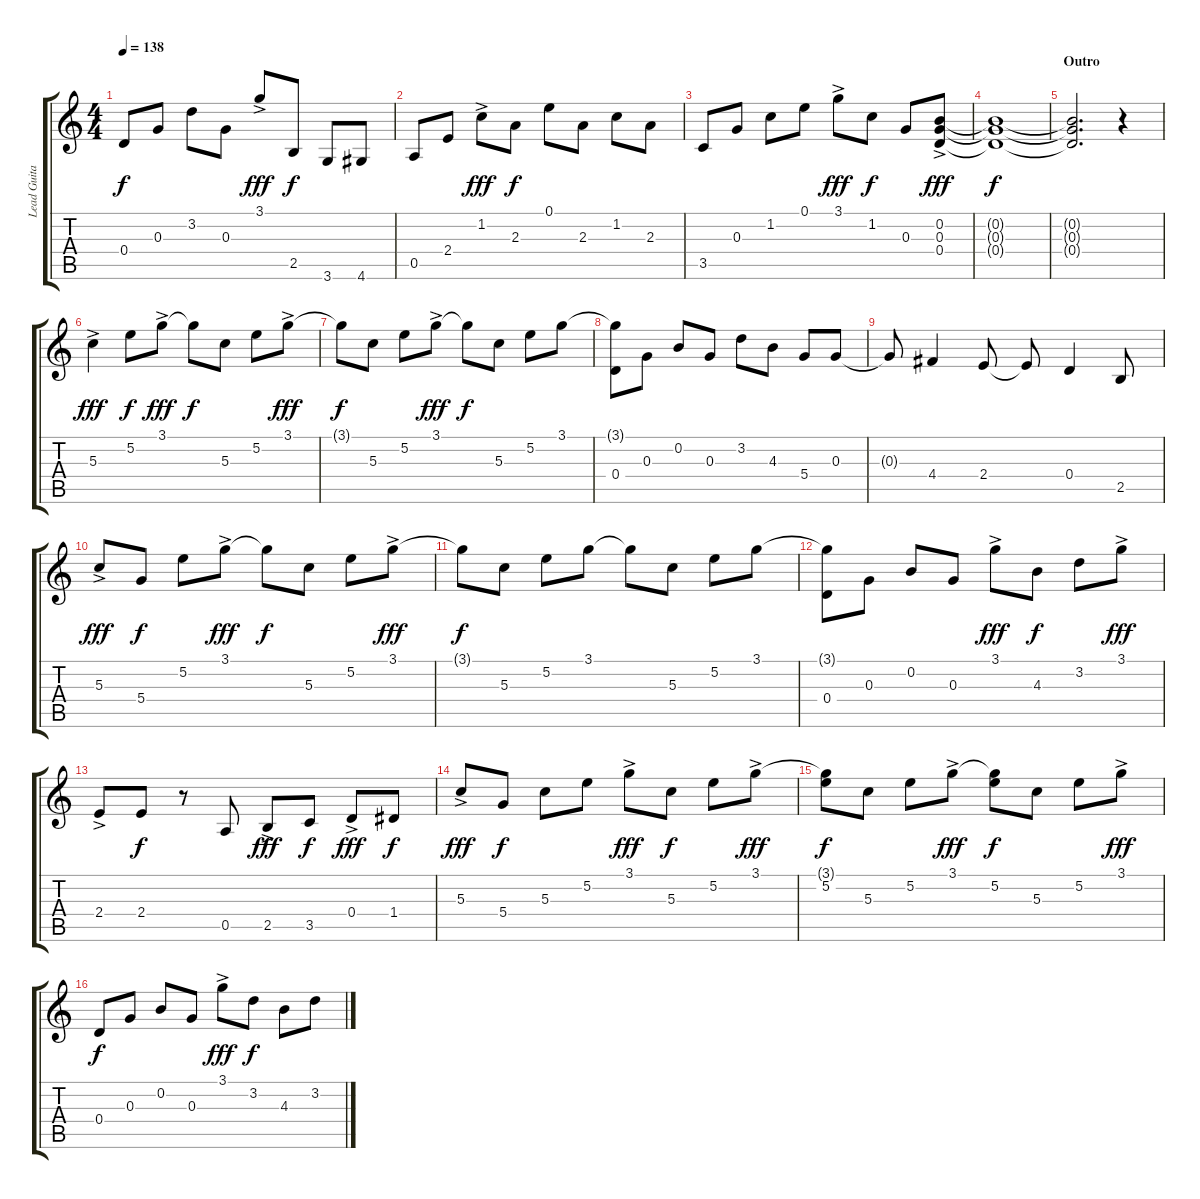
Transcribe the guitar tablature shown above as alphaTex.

\track ("Lead Guitar (Don Felder)" "Lead Guita") {instrument electricguitarclean}
\staff {score tabs}
\tuning (E4 B3 G3 D3 A2 E2) {hide}
\ts (4 4)
\tempo 138
\clef g2
\ks c
0.4.8{dy f} 0.3.8 3.2.8 0.3.8 3.1{ac}.8{dy fff} 2.5.8{dy f} 3.6.8 4.6.8 |
0.5.8 2.4.8 1.2{ac}.8{dy fff} 2.3.8{dy f} 0.1.8 2.3.8 1.2.8 2.3.8 |
3.5.8 0.3.8 1.2.8 0.1.8 3.1{ac}.8{dy fff} 1.2.8{dy f} 0.3.8 (0.2{ac} 0.3{ac} 0.4{ac}).8{dy fff} |
(0.2{t} 0.3{t} 0.4{t}).1{dy f} |
\section ("" "Outro")
(0.2{t} 0.3{t} 0.4{t}).2{d} r.4 |
5.3{ac}.4{dy fff} 5.2.8{dy f} 3.1{ac}.8{dy fff} 3.1{t}.8{dy f} 5.3.8 5.2.8 3.1{ac}.8{dy fff} |
3.1{t}.8{dy f} 5.3.8 5.2.8 3.1{ac}.8{dy fff} 3.1{t}.8{dy f} 5.3.8 5.2.8 3.1.8 |
(3.1{t} 0.4).8 0.3.8 0.2.8 0.3.8 3.2.8 4.3.8 5.4.8 0.3.8 |
0.3{t}.8 4.4.4 2.4.8 2.4{t}.8 0.4.4 2.5.8 |
5.3{ac}.8{dy fff} 5.4.8{dy f} 5.2.8 3.1{ac}.8{dy fff} 3.1{t}.8{dy f} 5.3.8 5.2.8 3.1{ac}.8{dy fff} |
3.1{t}.8{dy f} 5.3.8 5.2.8 3.1.8 3.1{t}.8 5.3.8 5.2.8 3.1.8 |
(3.1{t} 0.4).8 0.3.8 0.2.8 0.3.8 3.1{ac}.8{dy fff} 4.3.8{dy f} 3.2.8 3.1{ac}.8{dy fff} |
2.4{ac}.8 2.4.8{dy f} r.8 0.5.8 2.5{ac}.8{dy fff} 3.5.8{dy f} 0.4{ac}.8{dy fff} 1.4.8{dy f} |
5.3{ac}.8{dy fff} 5.4.8{dy f} 5.3.8 5.2.8 3.1{ac}.8{dy fff} 5.3.8{dy f} 5.2.8 3.1{ac}.8{dy fff} |
(3.1{t} 5.2).8{dy f} 5.3.8 5.2.8 3.1{ac}.8{dy fff} (3.1{t} 5.2).8{dy f} 5.3.8 5.2.8 3.1{ac}.8{dy fff} |
0.4.8{dy f} 0.3.8 0.2.8 0.3.8 3.1{ac}.8{dy fff} 3.2.8{dy f} 4.3.8 3.2.8
